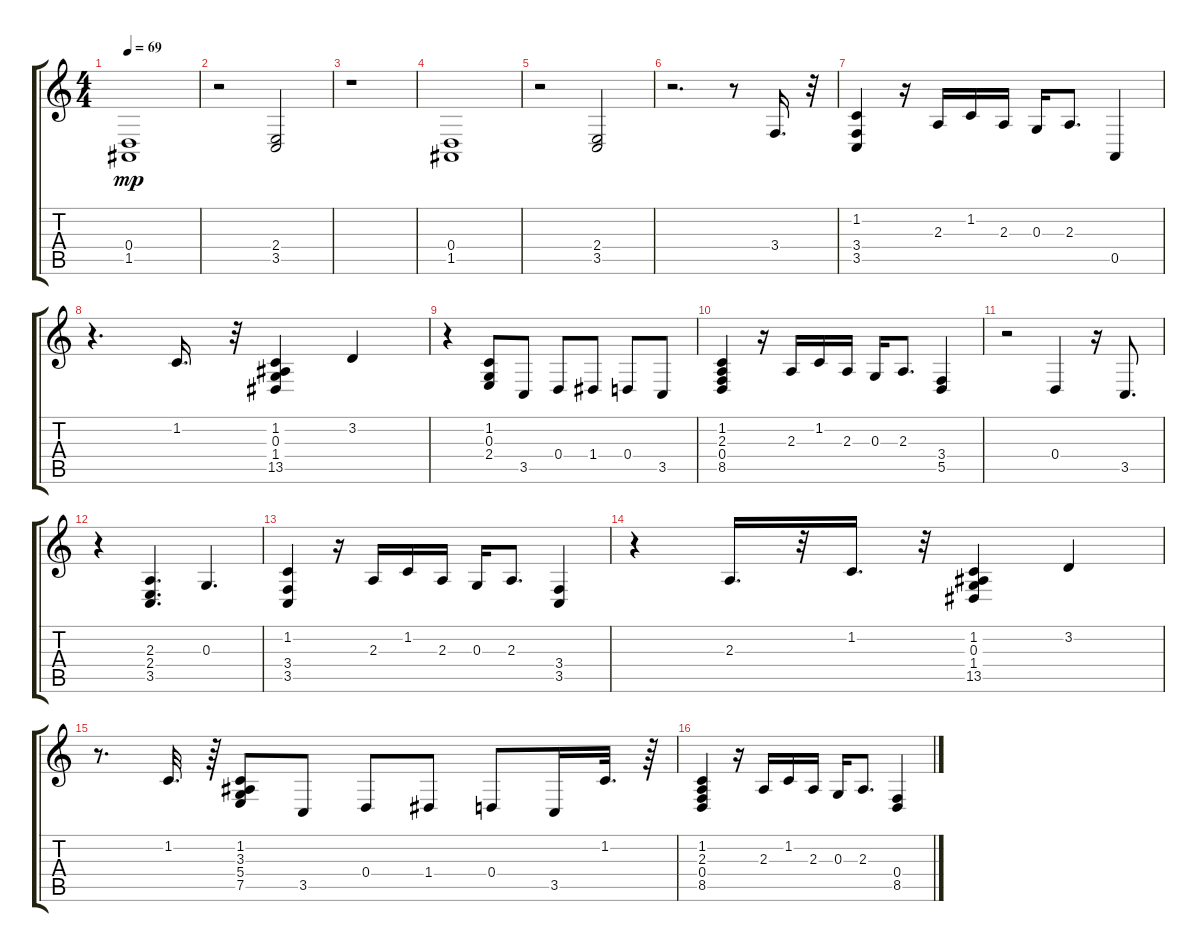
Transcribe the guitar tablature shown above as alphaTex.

\track "" {instrument acousticgrandpiano}
\staff {score tabs}
\tuning (E4 B3 G3 D3 A2 E2) {hide}
\ts (4 4)
\tempo 69
\clef g2
\ks c
(0.4 1.5).1{dy mp} |
r.2 (2.4 3.5).2 |
r.1 |
(0.4 1.5).1 |
r.2 (2.4 3.5).2 |
r.2{d} r.8 3.4.16{d} r.32 |
(1.2 3.4 3.5).4 r.16 2.3.16 1.2.16 2.3.16 0.3.16 2.3.8{d} 0.5.4 |
r.4{d} 1.2.16{d} r.32 (1.2 0.3 1.4 13.5).4 3.2.4 |
r.4 (1.2 0.3 2.4).8 3.5.8 0.4.8 1.4.8 0.4.8 3.5.8 |
(1.2 2.3 0.4 8.5).4 r.16 2.3.16 1.2.16 2.3.16 0.3.16 2.3.8{d} (3.4 5.5).4 |
r.2 0.4.4 r.16 3.5.8{d} |
r.4 (2.3 2.4 3.5).4{d} 0.3.4{d} |
(1.2 3.4 3.5).4 r.16 2.3.16 1.2.16 2.3.16 0.3.16 2.3.8{d} (3.4 3.5).4 |
r.4 2.3.16{d} r.32 1.2.16{d} r.32 (1.2 0.3 1.4 13.5).4 3.2.4 |
r.8{d} 1.2.32{d} r.64 (1.2 3.3 5.4 7.5).8 3.5.8 0.4.8 1.4.8 0.4.8 3.5.16 1.2.32{d} r.64 |
(1.2 2.3 0.4 8.5).4 r.16 2.3.16 1.2.16 2.3.16 0.3.16 2.3.8{d} (0.4 8.5).4
